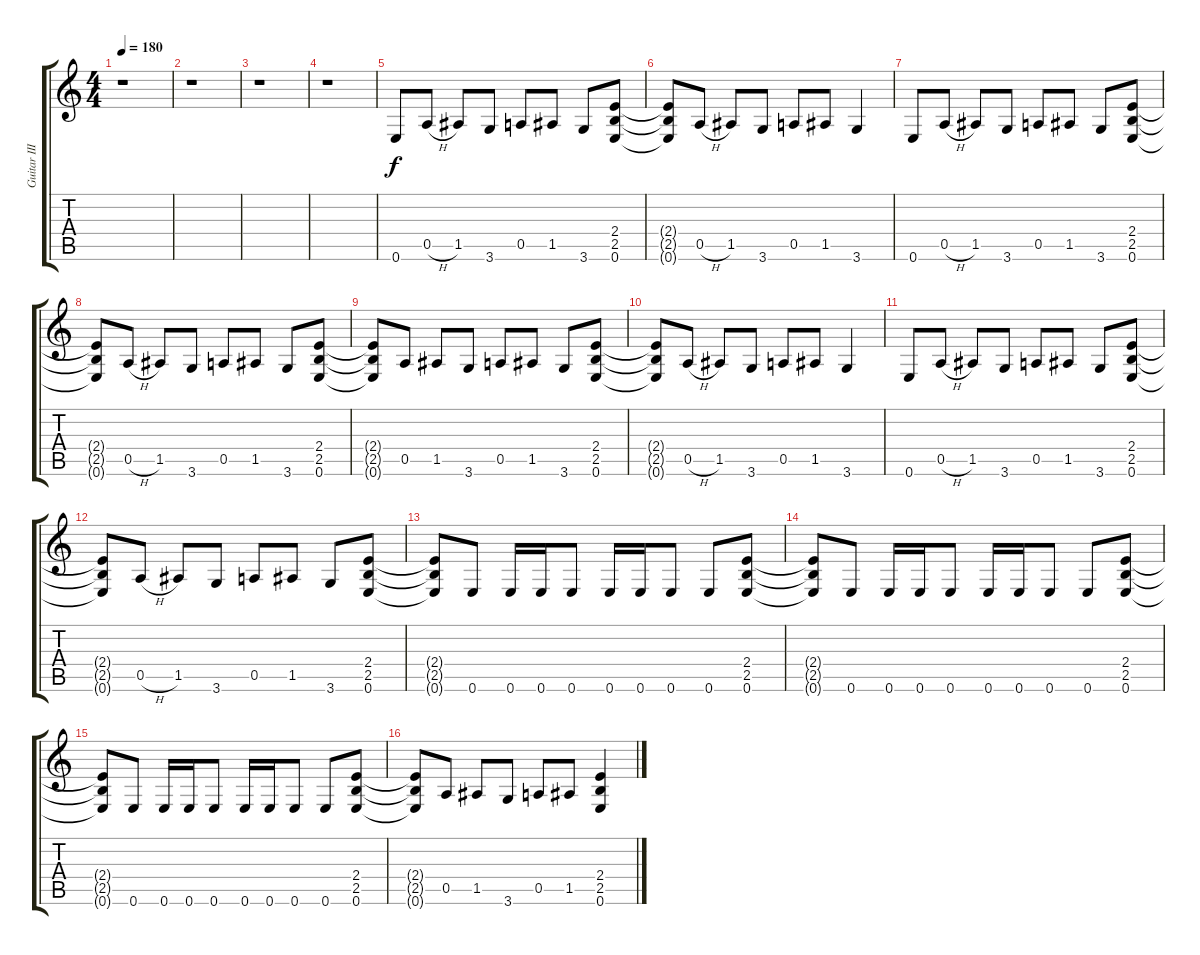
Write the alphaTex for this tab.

\track ("Guitar III - Lead Fills" "Guitar III") {instrument distortionguitar}
\staff {score tabs}
\tuning (E4 B3 G3 D3 A2 E2) {hide}
\ts (4 4)
\tempo 180
\clef g2
\ks c
r.1{dy f} |
r.1 |
r.1 |
r.1 |
0.6.8 0.5{h}.8 1.5.8 3.6.8 0.5.8 1.5.8 3.6.8 (2.4 2.5 0.6).8 |
(2.4{t} 2.5{t} 0.6{t}).8 0.5{h}.8 1.5.8 3.6.8 0.5.8 1.5.8 3.6.4 |
0.6.8 0.5{h}.8 1.5.8 3.6.8 0.5.8 1.5.8 3.6.8 (2.4 2.5 0.6).8 |
(2.4{t} 2.5{t} 0.6{t}).8 0.5{h}.8 1.5.8 3.6.8 0.5.8 1.5.8 3.6.8 (2.4 2.5 0.6).8 |
(2.4{t} 2.5{t} 0.6{t}).8 0.5.8 1.5.8 3.6.8 0.5.8 1.5.8 3.6.8 (2.4 2.5 0.6).8 |
(2.4{t} 2.5{t} 0.6{t}).8 0.5{h}.8 1.5.8 3.6.8 0.5.8 1.5.8 3.6.4 |
0.6.8 0.5{h}.8 1.5.8 3.6.8 0.5.8 1.5.8 3.6.8 (2.4 2.5 0.6).8 |
(2.4{t} 2.5{t} 0.6{t}).8 0.5{h}.8 1.5.8 3.6.8 0.5.8 1.5.8 3.6.8 (2.4 2.5 0.6).8 |
(2.4{t} 2.5{t} 0.6{t}).8 0.6.8 0.6.16 0.6.16 0.6.8 0.6.16 0.6.16 0.6.8 0.6.8 (2.4 2.5 0.6).8 |
(2.4{t} 2.5{t} 0.6{t}).8 0.6.8 0.6.16 0.6.16 0.6.8 0.6.16 0.6.16 0.6.8 0.6.8 (2.4 2.5 0.6).8 |
(2.4{t} 2.5{t} 0.6{t}).8 0.6.8 0.6.16 0.6.16 0.6.8 0.6.16 0.6.16 0.6.8 0.6.8 (2.4 2.5 0.6).8 |
(2.4{t} 2.5{t} 0.6{t}).8 0.5.8 1.5.8 3.6.8 0.5.8 1.5.8 (2.4 2.5 0.6).4
